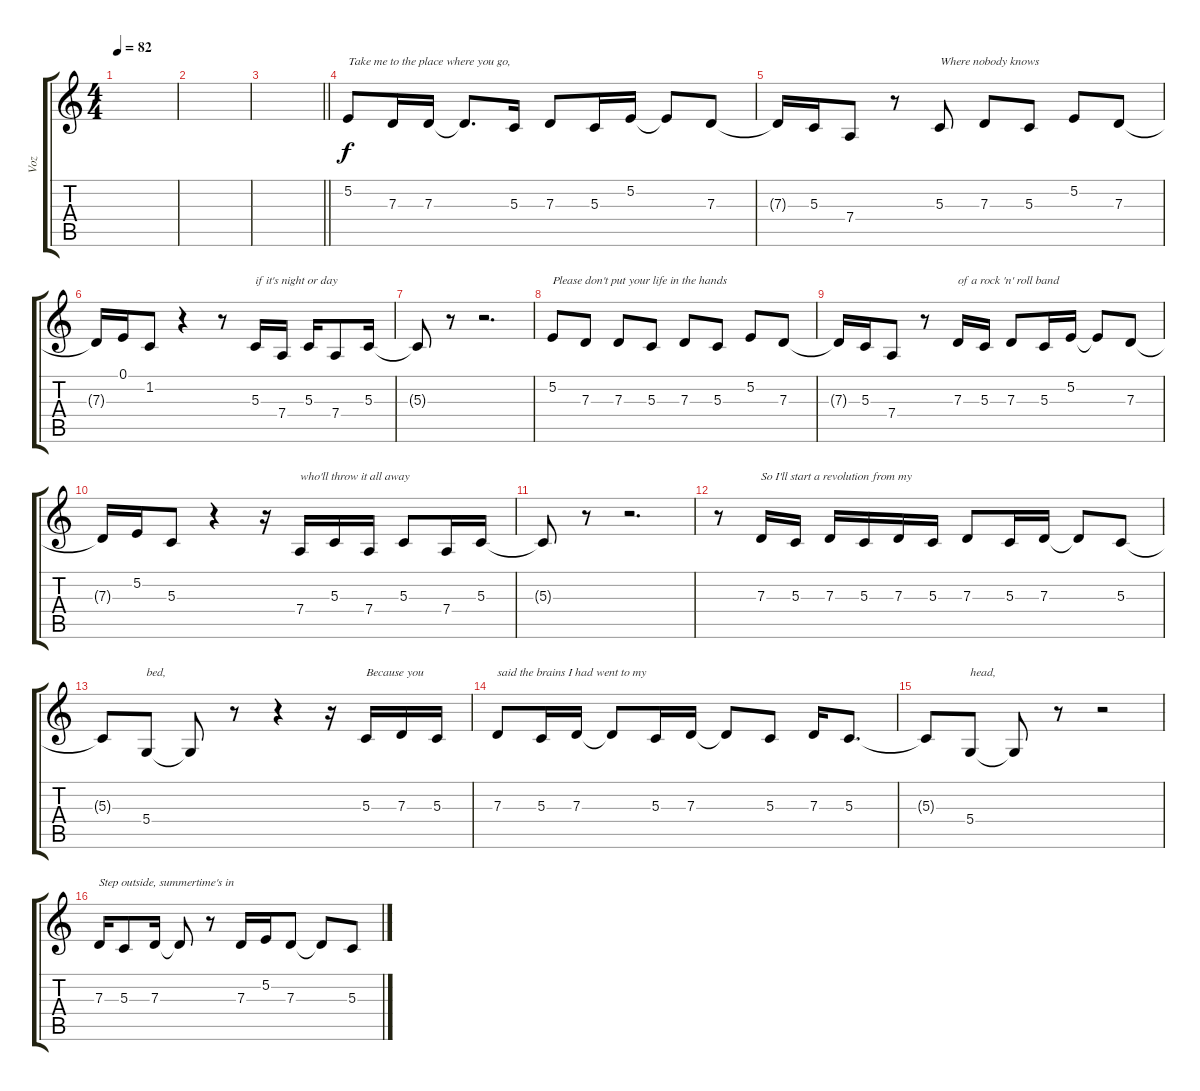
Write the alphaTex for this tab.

\track ("Voz" "Voz") {instrument clarinet}
\staff {score tabs}
\tuning (E4 B3 G3 D3 A2 E2) {hide}
\ts (4 4)
\tempo 82
\clef g2
\ks c
|
|
\barLineRight lightlight
|
5.2.8{txt "Take me to the place where you go,"} 7.3.16 7.3.16 7.3{t}.8{d} 5.3.16 7.3.8 5.3.16 5.2.16 5.2{t}.8 7.3.8 |
7.3{t}.16 5.3.16 7.4.8 r.8 5.3.8{txt "Where nobody knows"} 7.3.8 5.3.8 5.2.8 7.3.8 |
7.3{t}.16 0.1.16 1.2.8 r.4 r.8 5.3.16{txt "if it's night or day"} 7.4.16 5.3.16 7.4.8 5.3.16 |
5.3{t}.8 r.8 r.2{d} |
5.2.8{txt "Please don't put your life in the hands"} 7.3.8 7.3.8 5.3.8 7.3.8 5.3.8 5.2.8 7.3.8 |
7.3{t}.16 5.3.16 7.4.8 r.8 7.3.16{txt "of a rock 'n' roll band"} 5.3.16 7.3.8 5.3.16 5.2.16 5.2{t}.8 7.3.8 |
7.3{t}.16 5.2.16 5.3.8 r.4 r.16 7.4.16{txt "who'll throw it all away"} 5.3.16 7.4.16 5.3.8 7.4.16 5.3.16 |
5.3{t}.8 r.8 r.2{d} |
r.8 7.3.16{txt "So I'll start a revolution from my"} 5.3.16 7.3.16 5.3.16 7.3.16 5.3.16 7.3.8 5.3.16 7.3.16 7.3{t}.8 5.3.8 |
5.3{t}.8 5.4.8{txt "bed,"} 5.4{t}.8 r.8 r.4 r.16 5.3.16{txt "Because you"} 7.3.16 5.3.16 |
7.3.8{txt "said the brains I had went to my"} 5.3.16 7.3.16 7.3{t}.8 5.3.16 7.3.16 7.3{t}.8 5.3.8 7.3.16 5.3.8{d} |
5.3{t}.8 5.4.8{txt "head,"} 5.4{t}.8 r.8 r.2 |
7.3.16{txt "Step outside, summertime's in"} 5.3.8 7.3.16 7.3{t}.8 r.8 7.3.16 5.2.16 7.3.8 7.3{t}.8 5.3.8
